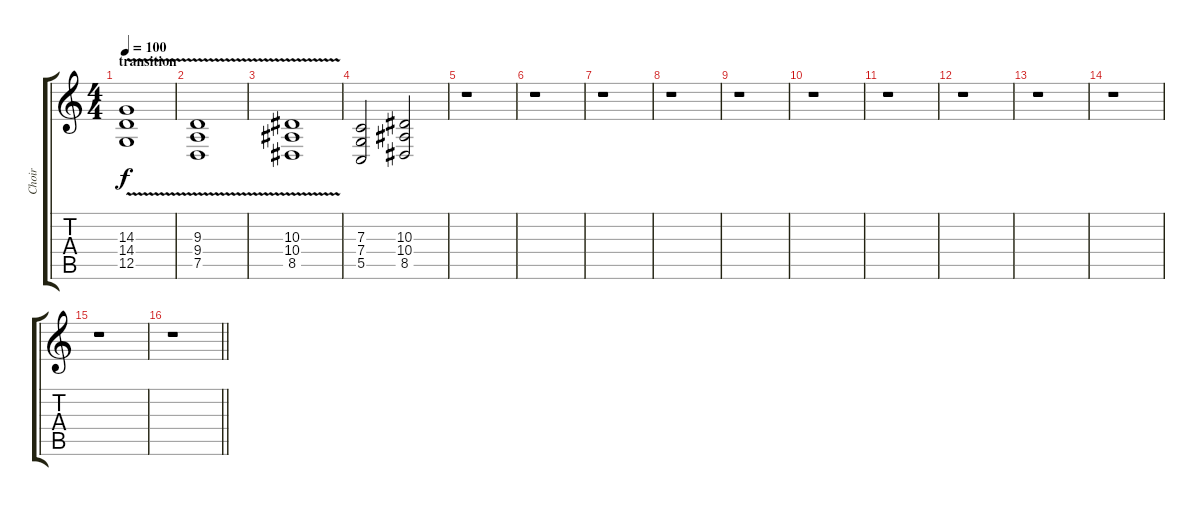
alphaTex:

\track ("Choir" "Choir") {instrument choiraahs}
\staff {score tabs}
\tuning (D4 A3 F3 C3 G2 C2) {hide}
\ts (4 4)
\section ("" "transition")
\tempo 100
\clef g2
\ks c
(14.3{v} 14.4{v} 12.5{v}).1{dy f} |
(9.3{v} 9.4{v} 7.5{v}).1 |
(10.3{v} 10.4{v} 8.5{v}).1 |
(7.3 7.4 5.5).2 (10.3 10.4 8.5).2 |
r.1 |
r.1 |
r.1 |
r.1 |
r.1 |
r.1 |
r.1 |
r.1 |
r.1 |
r.1 |
r.1 |
\barLineRight lightlight
r.1
